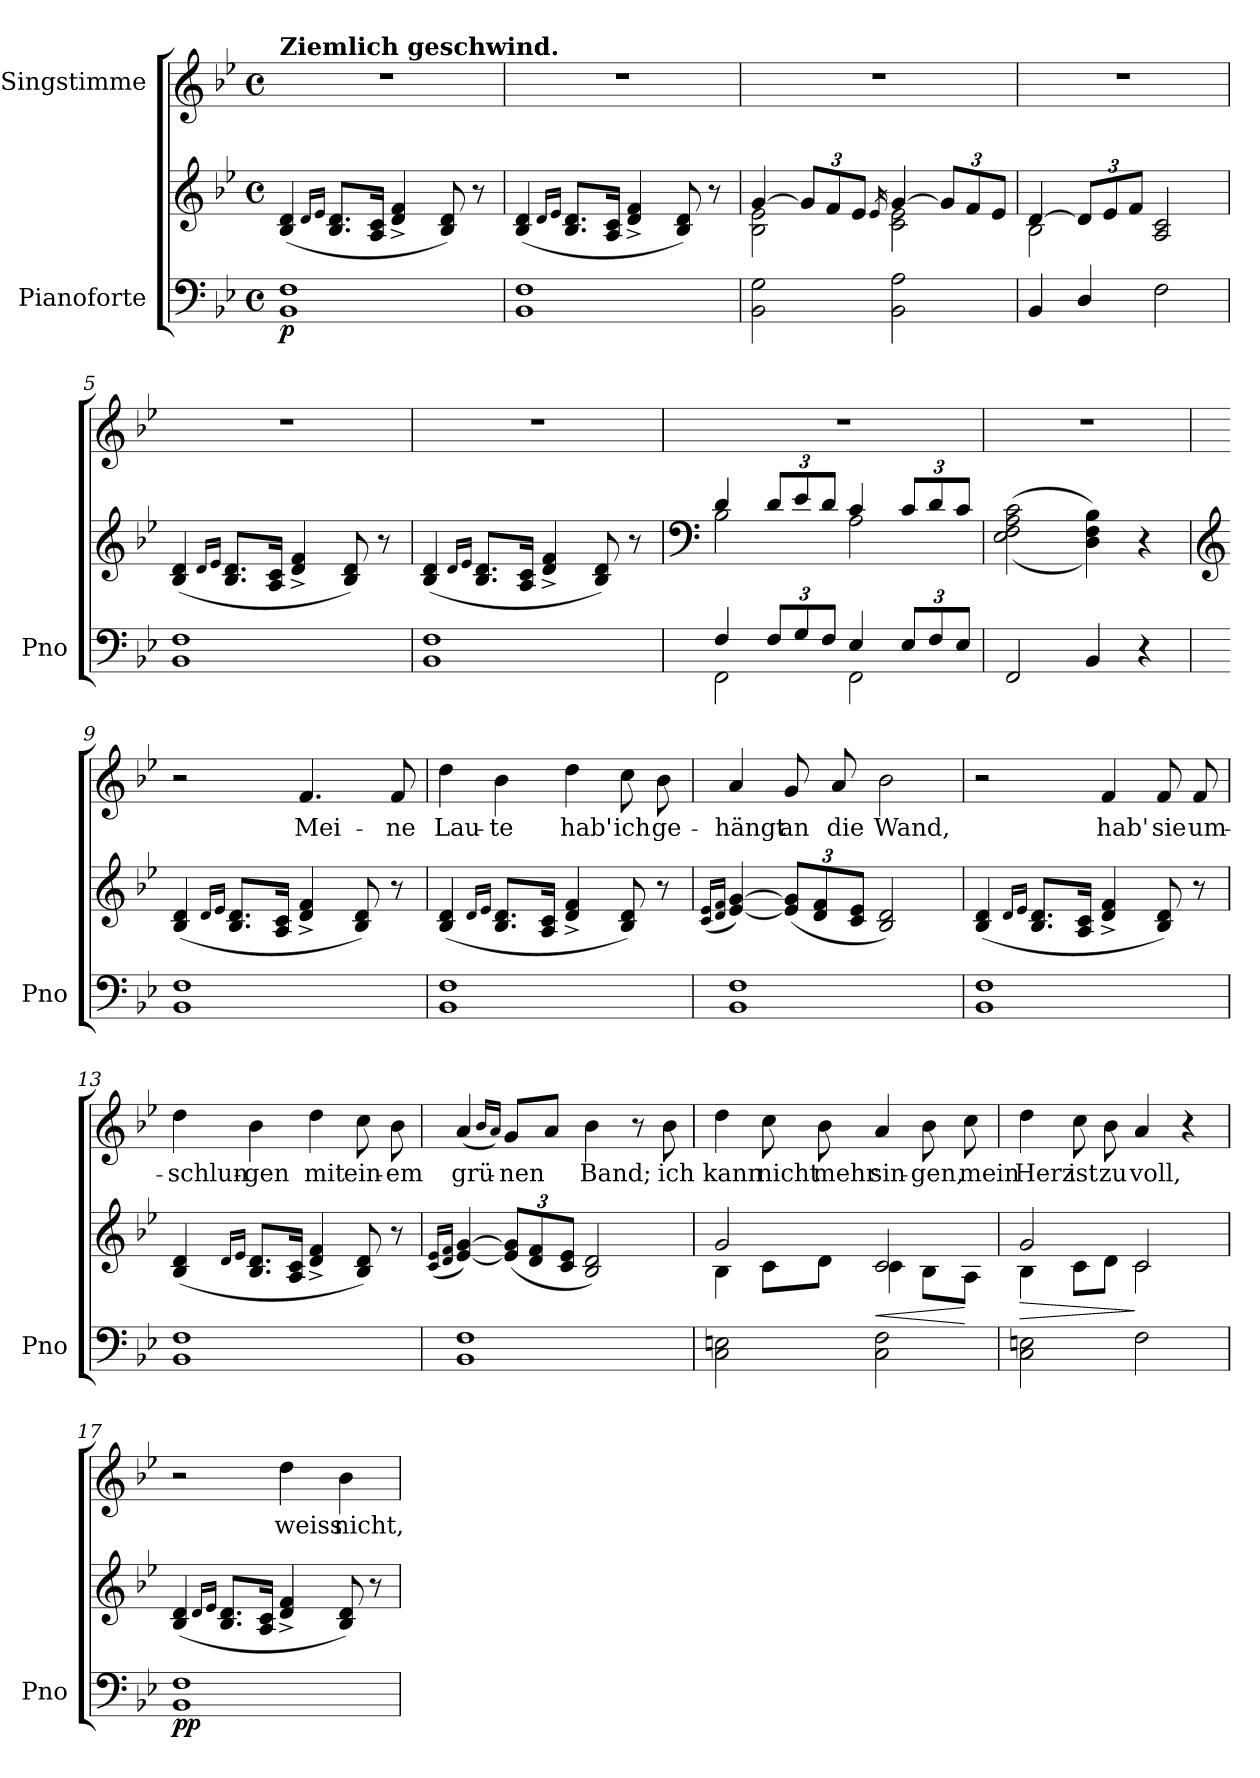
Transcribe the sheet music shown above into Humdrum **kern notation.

**kern	**kern	**dynam	**kern	**text
*part2	*part2	*part2	*part1	*part1
*staff3	*staff2	*staff2/3	*staff1	*staff1
*I"Pianoforte	*	*	*I"Singstimme	*
*I'Pno	*	*	*	*
*clefF4	*clefG2	*	*clefG2	*
*k[b-e-]	*k[b-e-]	*	*k[b-e-]	*
*M4/4	*M4/4	*	*M4/4	*
*met(c)	*met(c)	*	*met(c)	*
=1	=1	=1	=1	=1
!	!	!	!LO:TX:a:B:t=Ziemlich geschwind.	!
!	!	!LO:DY:b=2	!	!
1BB- 1F	(4B-/ 4d/	p	1r	.
.	16qd/LL	.	.	.
.	16qe-/JJ	.	.	.
.	8.B-/ 8.d/L	.	.	.
.	16A/ 16c/Jk	.	.	.
.	4d/^> 4f/^>	.	.	.
.	8B-/ 8d/)	.	.	.
.	8r	.	.	.
=2	=2	=2	=2	=2
1BB- 1F	(4B-/ 4d/	.	1r	.
.	16qd/LL	.	.	.
.	16qe-/JJ	.	.	.
.	8.B-/ 8.d/L	.	.	.
.	16A/ 16c/Jk	.	.	.
.	4d/^> 4f/^>	.	.	.
.	8B-/ 8d/)	.	.	.
.	8r	.	.	.
=3	=3	=3	=3	=3
*	*^	*	*	*
2BB-\ 2G\	[4g/	2B-\ 2e-\	.	1r	.
.	12g/L]	.	.	.	.
.	12f/	.	.	.	.
.	12e-/J	.	.	.	.
.	16qe-/	.	.	.	.
2BB-\ 2A\	[4g/	2c\ 2e-\	.	.	.
.	12g/L]	.	.	.	.
.	12f/	.	.	.	.
.	12e-/J	.	.	.	.
=4	=4	=4	=4	=4	=4
4BB-/	[4d/	2B-\	.	1r	.
*	*Xbrackettup	*	*	*	*
4D/	12d/L]	.	.	.	.
.	12e-/	.	.	.	.
.	12f/J	.	.	.	.
2F\	2A/ 2c/	2ryy	.	.	.
*	*v	*v	*	*	*
=5	=5	=5	=5	=5
1BB- 1F	(4B-/ 4d/	.	1r	.
.	16qd/LL	.	.	.
.	16qe-/JJ	.	.	.
.	8.B-/ 8.d/L	.	.	.
.	16A/ 16c/Jk	.	.	.
.	4d/^> 4f/^>	.	.	.
.	8B-/ 8d/)	.	.	.
.	8r	.	.	.
=6	=6	=6	=6	=6
1BB- 1F	(4B-/ 4d/	.	1r	.
.	16qd/LL	.	.	.
.	16qe-/JJ	.	.	.
.	8.B-/ 8.d/L	.	.	.
.	16A/ 16c/Jk	.	.	.
.	4d/^> 4f/^>	.	.	.
.	8B-/ 8d/)	.	.	.
.	8r	.	.	.
=7	=7	=7	=7	=7
*	*clefF4	*	*	*
*^	*^	*	*	*
4F/	2FF\	4d/	2B-\	.	1r	.
*Xbrackettup	*	*	*	*	*	*
12F/L	.	12d/L	.	.	.	.
12G/	.	12e-/	.	.	.	.
12F/J	.	12d/J	.	.	.	.
4E-/	2FF\	4c/	2A\	.	.	.
12E-/L	.	12c/L	.	.	.	.
12F/	.	12d/	.	.	.	.
12E-/J	.	12c/J	.	.	.	.
*v	*v	*	*	*	*	*
*	*v	*v	*	*	*
=8	=8	=8	=8	=8
2FF/	((2E-\ 2F\ 2A\ 2c\	.	1r	.
4BB-/	4D\ 4F\ 4B-\))	.	.	.
4r	4r	.	.	.
=9	=9	=9	=9	=9
*	*clefG2	*	*	*
1BB- 1F	(4B-/ 4d/	.	2r	.
.	16qd/LL	.	.	.
.	16qe-/JJ	.	.	.
.	8.B-/ 8.d/L	.	.	.
.	16A/ 16c/Jk	.	.	.
.	4d/^> 4f/^>	.	4.f/	Mei-
.	8B-/ 8d/)	.	.	.
.	8r	.	8f/	-ne
=10	=10	=10	=10	=10
1BB- 1F	(4B-/ 4d/	.	4dd\	Lau-
.	16qd/LL	.	.	.
.	16qe-/JJ	.	.	.
.	8.B-/ 8.d/L	.	4b-\	-te
.	16A/ 16c/Jk	.	.	.
.	4d/^> 4f/^>	.	4dd\	hab'
.	8B-/ 8d/)	.	8cc\	ich
.	8r	.	8b-\	ge-
=11	=11	=11	=11	=11
.	(16qc/ 16qe-/LL	.	.	.
.	16qd/ 16qf/JJ	.	.	.
1BB- 1F	[4e-/ [4g/)	.	4a/	-hängt
.	(12e-/] 12g/]L	.	8g/	an
.	12d/ 12f/	.	.	.
.	.	.	8a/	die
.	12c/ 12e-/J	.	.	.
.	2B-/ 2d/)	.	2b-\	Wand,
=12	=12	=12	=12	=12
1BB- 1F	(4B-/ 4d/	.	2r	.
.	16qd/LL	.	.	.
.	16qe-/JJ	.	.	.
.	8.B-/ 8.d/L	.	.	.
.	16A/ 16c/Jk	.	.	.
.	4d/^> 4f/^>	.	4f/	hab'
.	8B-/ 8d/)	.	8f/	sie
.	8r	.	8f/	um-
=13	=13	=13	=13	=13
1BB- 1F	(4B-/ 4d/	.	4dd\	-schlun-
.	16qd/LL	.	.	.
.	16qe-/JJ	.	.	.
.	8.B-/ 8.d/L	.	4b-\	-gen
.	16A/ 16c/Jk	.	.	.
.	4d/^> 4f/^>	.	4dd\	mit
.	8B-/ 8d/)	.	8cc\	ein-
.	8r	.	8b-\	-em
=14	=14	=14	=14	=14
.	(16qc/ 16qe-/LL	.	.	.
.	16qd/ 16qf/JJ	.	.	.
1BB- 1F	[4e-/ [4g/)	.	(4a/	grü-
.	.	.	16qb-/LL	.
.	.	.	16qa/JJ)	.
.	(12e-/] 12g/]L	.	8g/L	-nen
.	12d/ 12f/	.	.	.
.	.	.	8a/J	.
.	12c/ 12e-/J	.	.	.
.	2B-/ 2d/)	.	4b-\	Band;
.	.	.	8r	.
.	.	.	8b-\	ich
=15	=15	=15	=15	=15
*	*^	*	*	*
2C\ 2En\	2g/	4B-\	.	4dd\	kann
.	.	8c\L	.	8cc\	nicht
.	.	8d\J	.	8b-\	mehr
!	!	!	!LO:HP:b	!	!
2C\ 2F\	2c/	4c\	<	4a/	sin-
.	.	8B-\L	.	8b-\	-gen,
.	.	8A\J	[	8cc\	mein
=16	=16	=16	=16	=16	=16
!	!	!	!LO:HP:b	!	!
2C\ 2En\	2g/	4B-\	>	4dd\	Herz
.	.	8c\L	.	8cc\	ist
.	.	8d\J	.	8b-\	zu
2F\	2c/	2c\	]	4a/	voll,
.	.	.	.	4r	.
*	*v	*v	*	*	*
=17	=17	=17	=17	=17
!	!	!LO:DY:b=2	!	!
1BB- 1F	(4B-/ 4d/	pp	2r	.
.	16qd/LL	.	.	.
.	16qe-/JJ	.	.	.
.	8.B-/ 8.d/L	.	.	.
.	16A/ 16c/Jk	.	.	.
.	4d/^> 4f/^>	.	4dd\	weiss
.	8B-/ 8d/)	.	4b-\	nicht,
.	8r	.	.	.
=	=	=	=	=
*-	*-	*-	*-	*-
